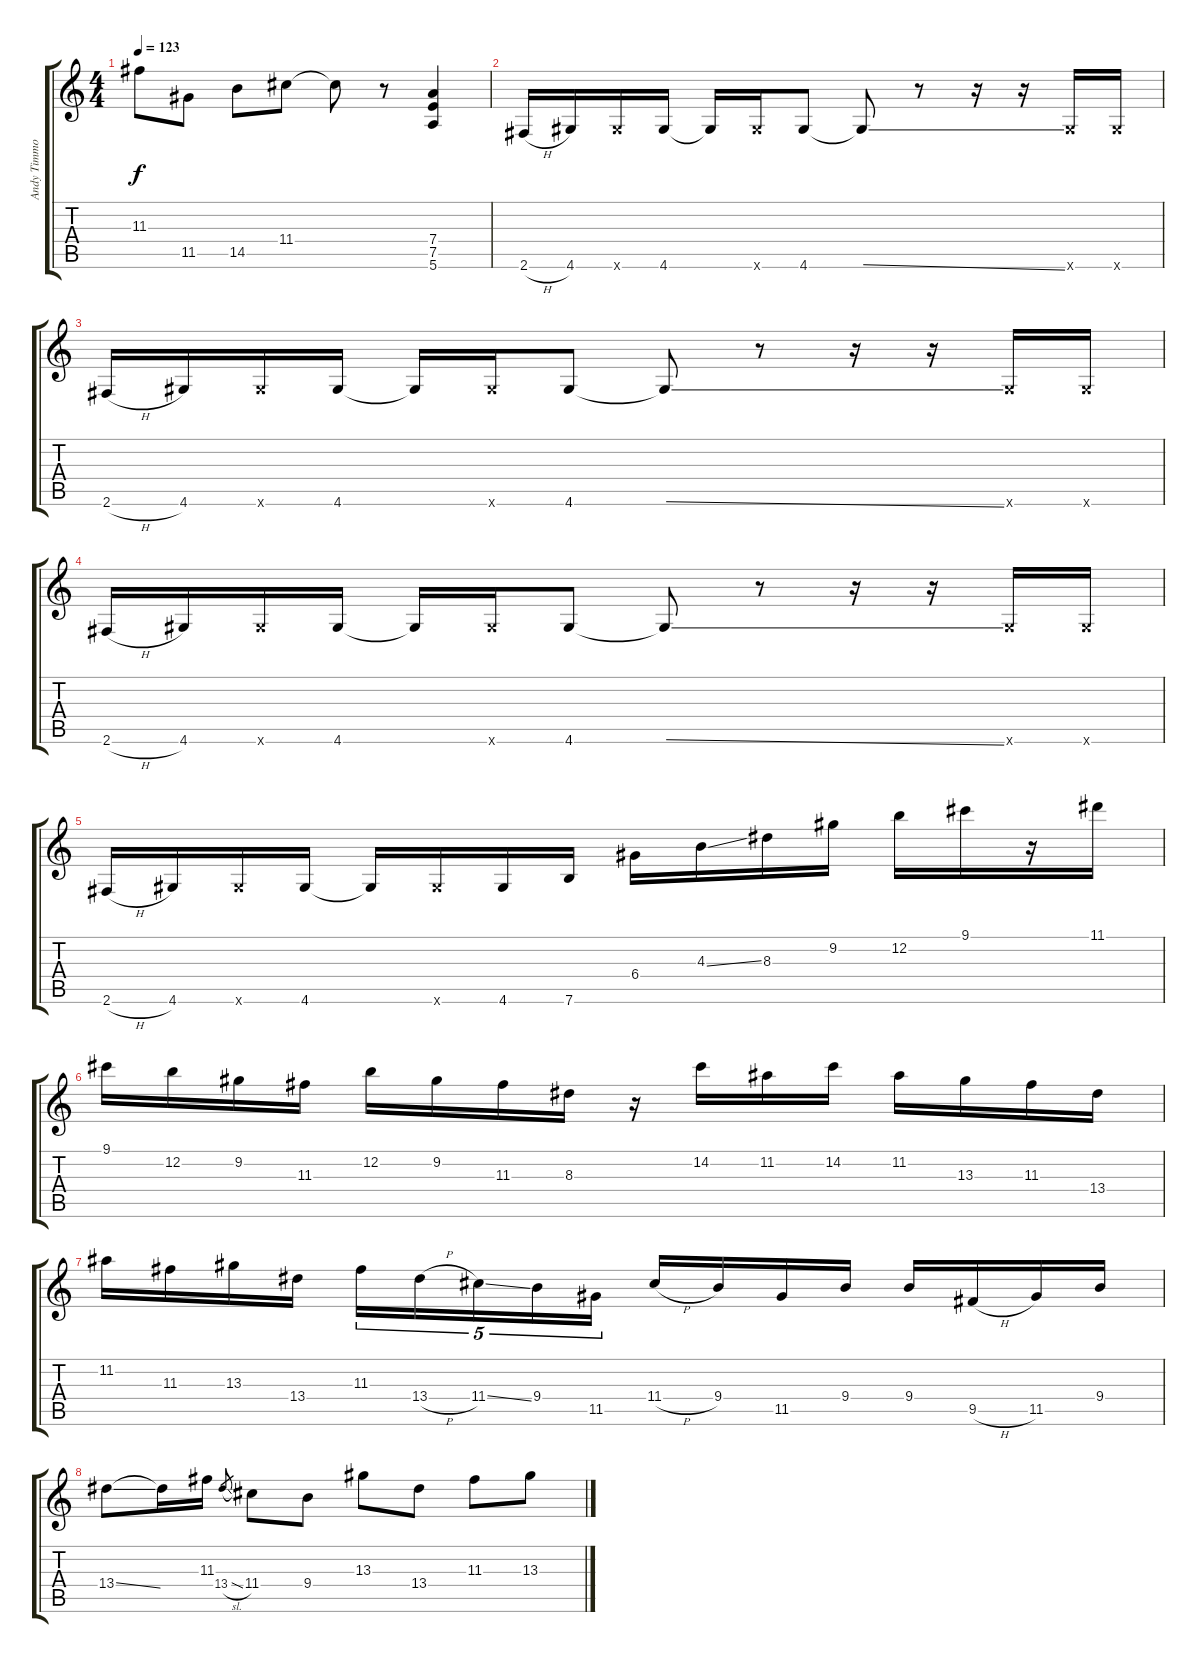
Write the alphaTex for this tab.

\track ("Andy Timmons" "Andy Timmo") {instrument distortionguitar}
\staff {score tabs}
\tuning (E4 B3 G3 D3 A2 E2) {hide}
\ts (4 4)
\tempo 123
\clef g2
\ks c
11.3{t}.8{dy f} 11.5.8 14.5.8 11.4.8 11.4{t}.8 r.8 (7.4 7.5 5.6).4 |
2.6{h}.16 4.6.16 4.6{x}.16 4.6.16 4.6{t}.16 4.6{x}.16 4.6.8 4.6{ss t}.8 r.8 r.16 r.16 4.6{x}.16 4.6{x}.16 |
2.6{h}.16 4.6.16 4.6{x}.16 4.6.16 4.6{t}.16 4.6{x}.16 4.6.8 4.6{ss t}.8 r.8 r.16 r.16 4.6{x}.16 4.6{x}.16 |
2.6{h}.16 4.6.16 4.6{x}.16 4.6.16 4.6{t}.16 4.6{x}.16 4.6.8 4.6{ss t}.8 r.8 r.16 r.16 4.6{x}.16 4.6{x}.16 |
2.6{h}.16 4.6.16 4.6{x}.16 4.6.16 4.6{t}.16 4.6{x}.16 4.6.16 7.6.16 6.4.16 4.3{ss}.16 8.3.16 9.2.16 12.2.16 9.1.16 r.16 11.1.16 |
9.1.16 12.2.16 9.2.16 11.3.16 12.2.16 9.2.16 11.3.16 8.3.16 r.16 14.2.16 11.2.16 14.2.16 11.2.16 13.3.16 11.3.16 13.4.16 |
11.2.16 11.3.16 13.3.16 13.4.16 11.3.16{tu (5 4)} 13.4{h}.16{tu (5 4)} 11.4{ss}.16{tu (5 4)} 9.4.16{tu (5 4)} 11.5.16{tu (5 4)} 11.4{h}.16 9.4.16 11.5.16 9.4.16 9.4.16 9.5{h}.16 11.5.16 9.4.16 |
13.4{ss}.8 13.4{t}.16 11.3.16 13.4{sl}.8{gr} 11.4.8 9.4.8 13.3.8 13.4.8 11.3.8 13.3.8
